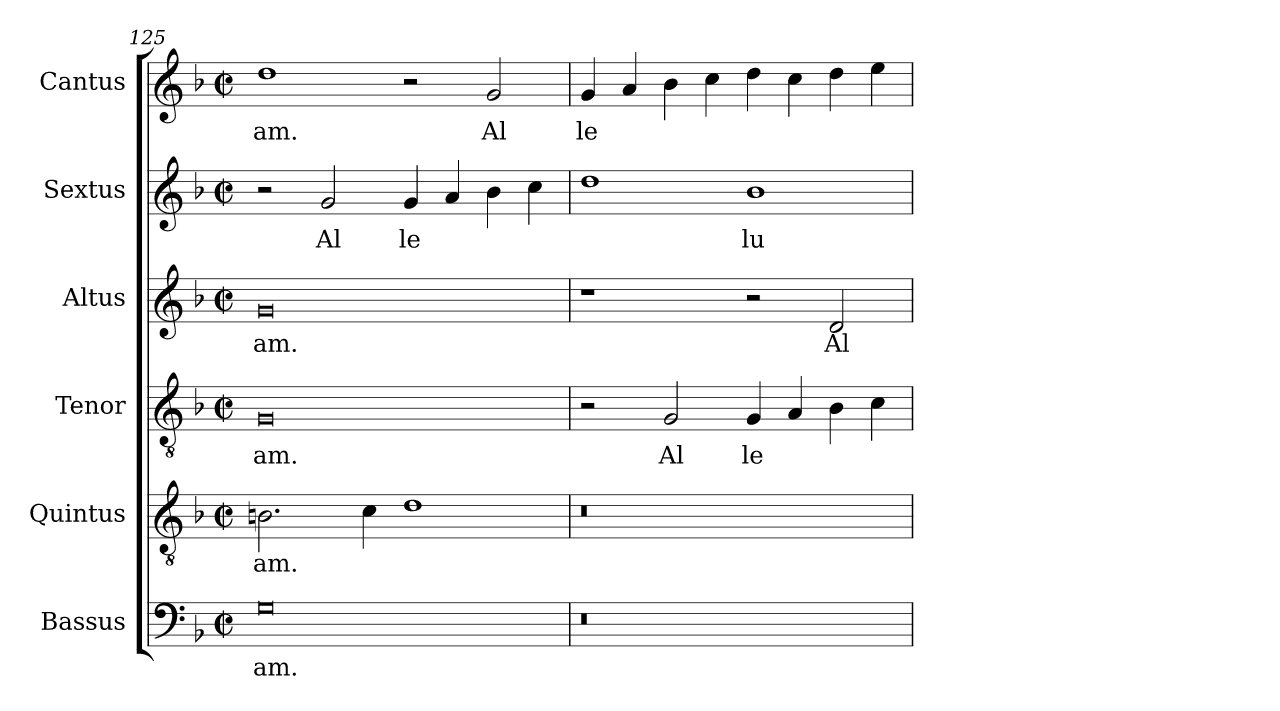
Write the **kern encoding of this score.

**kern	**text	**kern	**text	**kern	**text	**kern	**text	**kern	**text	**kern	**text
*part6	*part6	*part5	*part5	*part4	*part4	*part3	*part3	*part2	*part2	*part1	*part1
*staff6	*staff6	*staff5	*staff5	*staff4	*staff4	*staff3	*staff3	*staff2	*staff2	*staff1	*staff1
*I"Bassus	*	*I"Quintus	*	*I"Tenor	*	*I"Altus	*	*I"Sextus	*	*I"Cantus	*
*clefF4	*	*clefGv2	*	*clefGv2	*	*clefG2	*	*clefG2	*	*clefG2	*
*k[b-]	*	*k[b-]	*	*k[b-]	*	*k[b-]	*	*k[b-]	*	*k[b-]	*
*F:	*	*F:	*	*F:	*	*F:	*	*F:	*	*F:	*
*M2/2	*	*M2/2	*	*M2/2	*	*M2/2	*	*M2/2	*	*M2/2	*
*met(c|)	*	*met(c|)	*	*met(c|)	*	*met(c|)	*	*met(c|)	*	*met(c|)	*
=125	=125	=125	=125	=125	=125	=125	=125	=125	=125	=125	=125
!	!LO:LY:b:cj	!	!LO:LY:b	!	!LO:LY:b:cj	!	!LO:LY:b:cj	!	!	!	!LO:LY:b:cj
0G	am.	2.Bn\	-am.	0G	am.	0g	am.	2r	.	1dd	am.
!	!	!	!	!	!	!	!	!	!LO:LY:b:cj	!	!
.	.	.	.	.	.	.	.	2g/	Al	.	.
.	.	4c\	.	.	.	.	.	.	.	.	.
!	!	!	!	!	!	!	!	!	!LO:LY:b:cj	!	!
.	.	1d	.	.	.	.	.	4g/	le	2r	.
.	.	.	.	.	.	.	.	4a/	.	.	.
!	!	!	!	!	!	!	!	!	!	!	!LO:LY:b:cj
.	.	.	.	.	.	.	.	4b-\	.	2g/	Al
.	.	.	.	.	.	.	.	4cc\	.	.	.
=126	=126	=126	=126	=126	=126	=126	=126	=126	=126	=126	=126
!	!	!	!	!	!	!	!	!	!	!	!LO:LY:b:cj
0r	.	0r	.	2r	.	1r	.	1dd	.	4g/	le
.	.	.	.	.	.	.	.	.	.	4a/	.
!	!	!	!	!	!LO:LY:b:cj	!	!	!	!	!	!
.	.	.	.	2G/	Al	.	.	.	.	4b-\	.
.	.	.	.	.	.	.	.	.	.	4cc\	.
!	!	!	!	!	!LO:LY:b:cj	!	!	!	!LO:LY:b:cj	!	!
.	.	.	.	4G/	le	2r	.	1b-	lu	4dd\	.
.	.	.	.	4A/	.	.	.	.	.	4cc\	.
!	!	!	!	!	!	!	!LO:LY:b:cj	!	!	!	!
.	.	.	.	4B-\	.	2d/	Al	.	.	4dd\	.
.	.	.	.	4c\	.	.	.	.	.	4ee\	.
=	=	=	=	=	=	=	=	=	=	=	=
*-	*-	*-	*-	*-	*-	*-	*-	*-	*-	*-	*-
